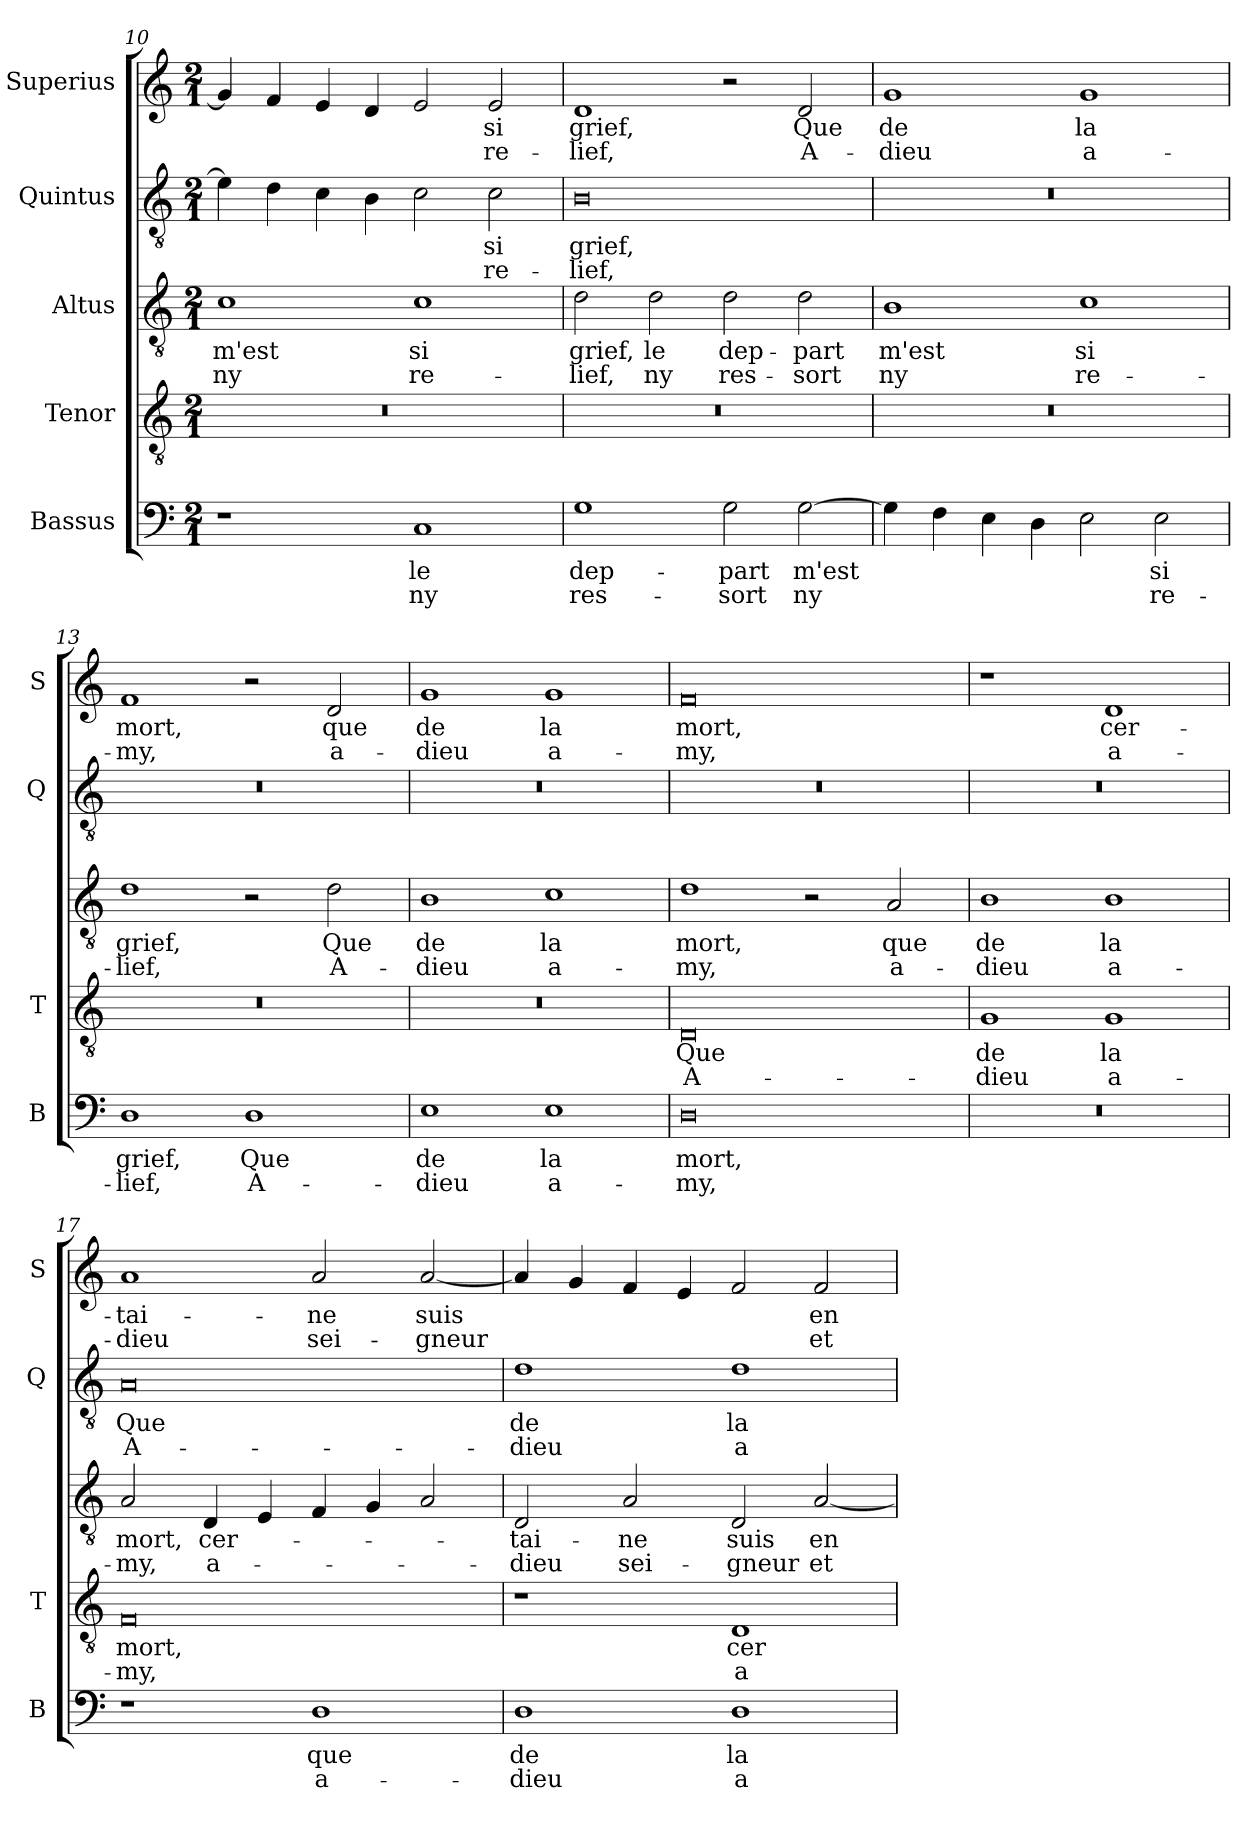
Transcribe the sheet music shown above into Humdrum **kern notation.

**kern	**text	**text	**kern	**text	**text	**kern	**text	**text	**kern	**text	**text	**kern	**text	**text
*part5	*part5	*part5	*part4	*part4	*part4	*part3	*part3	*part3	*part2	*part2	*part2	*part1	*part1	*part1
*staff5	*staff5	*staff5	*staff4	*staff4	*staff4	*staff3	*staff3	*staff3	*staff2	*staff2	*staff2	*staff1	*staff1	*staff1
*I"Bassus	*	*	*I"Tenor	*	*	*I"Altus	*	*	*I"Quintus	*	*	*I"Superius	*	*
*I'B	*	*	*I'T	*	*	*	*	*	*I'Q	*	*	*I'S	*	*
*clefF4	*	*	*clefGv2	*	*	*clefGv2	*	*	*clefGv2	*	*	*clefG2	*	*
*k[]	*	*	*k[]	*	*	*k[]	*	*	*k[]	*	*	*k[]	*	*
*M2/1	*	*	*M2/1	*	*	*M2/1	*	*	*M2/1	*	*	*M2/1	*	*
=10	=10	=10	=10	=10	=10	=10	=10	=10	=10	=10	=10	=10	=10	=10
1r	.	.	0r	.	.	1c	m'est	ny	4e\]	.	.	4g/]	.	.
.	.	.	.	.	.	.	.	.	4d\	.	.	4f/	.	.
.	.	.	.	.	.	.	.	.	4c\	.	.	4e/	.	.
.	.	.	.	.	.	.	.	.	4B\	.	.	4d/	.	.
1C	le	ny	.	.	.	1c	si	re-	2c\	.	.	2e/	.	.
.	.	.	.	.	.	.	.	.	2c\	si	re-	2e/	si	re-
=11	=11	=11	=11	=11	=11	=11	=11	=11	=11	=11	=11	=11	=11	=11
1G	dep-	res-	0r	.	.	2d\	grief,	-lief,	0B	grief,	-lief,	1d	grief,	lief,
.	.	.	.	.	.	2d\	le	ny	.	.	.	.	.	.
2G\	-part	-sort	.	.	.	2d\	dep-	res-	.	.	.	2r	.	.
[2G\	m'est	ny	.	.	.	2d\	-part	-sort	.	.	.	2d/	Que	A-
=12	=12	=12	=12	=12	=12	=12	=12	=12	=12	=12	=12	=12	=12	=12
4G\]	.	.	0r	.	.	1B	m'est	ny	0r	.	.	1g	de	-dieu
4F\	.	.	.	.	.	.	.	.	.	.	.	.	.	.
4E\	.	.	.	.	.	.	.	.	.	.	.	.	.	.
4D\	.	.	.	.	.	.	.	.	.	.	.	.	.	.
2E\	.	.	.	.	.	1c	si	re-	.	.	.	1g	la	a-
2E\	si	re-	.	.	.	.	.	.	.	.	.	.	.	.
=13	=13	=13	=13	=13	=13	=13	=13	=13	=13	=13	=13	=13	=13	=13
1D	grief,	-lief,	0r	.	.	1d	grief,	-lief,	0r	.	.	1f	mort,	-my,
1D	Que	A-	.	.	.	2r	.	.	.	.	.	2r	.	.
.	.	.	.	.	.	2d\	Que	A-	.	.	.	2d/	que	a-
=14	=14	=14	=14	=14	=14	=14	=14	=14	=14	=14	=14	=14	=14	=14
1E	de	-dieu	0r	.	.	1B	de	-dieu	0r	.	.	1g	de	-dieu
1E	la	a-	.	.	.	1c	la	a-	.	.	.	1g	la	a-
=15	=15	=15	=15	=15	=15	=15	=15	=15	=15	=15	=15	=15	=15	=15
0D	mort,	-my,	0D	Que	A-	1d	mort,	-my,	0r	.	.	0f	mort,	-my,
.	.	.	.	.	.	2r	.	.	.	.	.	.	.	.
.	.	.	.	.	.	2A/	que	a-	.	.	.	.	.	.
=16	=16	=16	=16	=16	=16	=16	=16	=16	=16	=16	=16	=16	=16	=16
0r	.	.	1G	de	-dieu	1B	de	-dieu	0r	.	.	1r	.	.
.	.	.	1G	la	a-	1B	la	a-	.	.	.	1d	cer-	a-
=17	=17	=17	=17	=17	=17	=17	=17	=17	=17	=17	=17	=17	=17	=17
1r	.	.	0F	mort,	-my,	2A/	mort,	-my,	0A	Que	A-	1a	-tai-	-dieu
.	.	.	.	.	.	4D/	cer-	a-	.	.	.	.	.	.
.	.	.	.	.	.	4E/	.	.	.	.	.	.	.	.
1D	que	a-	.	.	.	4F/	.	.	.	.	.	2a/	-ne	sei-
.	.	.	.	.	.	4G/	.	.	.	.	.	.	.	.
.	.	.	.	.	.	2A/	.	.	.	.	.	[2a/	suis	-gneur
=18	=18	=18	=18	=18	=18	=18	=18	=18	=18	=18	=18	=18	=18	=18
1D	de	-dieu	1r	.	.	2D/	-tai-	-dieu	1d	de	-dieu	4a/]	.	.
.	.	.	.	.	.	.	.	.	.	.	.	4g/	.	.
.	.	.	.	.	.	2A/	-ne	sei-	.	.	.	4f/	.	.
.	.	.	.	.	.	.	.	.	.	.	.	4e/	.	.
1D	la	a-	1D	cer-	a-	2D/	suis	-gneur	1d	la	a-	2f/	.	.
.	.	.	.	.	.	[2A/	en	et	.	.	.	2f/	en	et
=	=	=	=	=	=	=	=	=	=	=	=	=	=	=
*-	*-	*-	*-	*-	*-	*-	*-	*-	*-	*-	*-	*-	*-	*-
